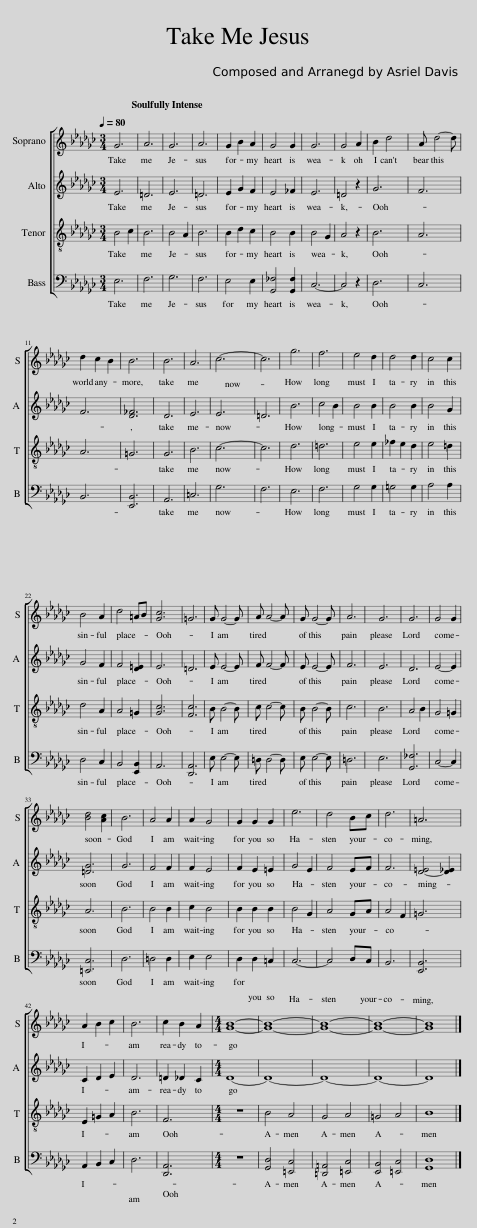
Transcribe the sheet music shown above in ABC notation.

X:1
%%score [ 1 2 3 4 ]
L:1/8
Q:1/4=80
M:3/4
I:linebreak $
K:Gb
V:1 treble
V:2 treble
V:3 treble-8
V:4 bass
V:1
 G6 | A6 | G6 | A6 | G2 B2 A2 | %5
 G4 G2 | G6 | G4 A2 | B2 d4 | A d4- d |$ %10
 d2 c2 B2 | B6 | B6 | A6 | c6- | %15
 c6 | g6 | f6 | e4 d2 | d4 d2 | %20
 c4 c2 |$ B4 A2 | d4 =AB | [Gc]6 | =G6 | %25
 G G4- G | A A4- A | G G4- G | A6 | G6 | %30
 G6 | G4 G2 |$ [Bd]4 [Ac]2 | B6 | A4 A2 | %35
 A2 G4 | G2 G2 G2 | e6 | d4 Bc | d6 | %40
 =A6 |$ A2 B2 c2 | B6 | c2 B2 A2 |[M:4/4] [GB]8- | %45
 [GB]8- | [GB]8- | [GB]8- | [GB]8 |] %49
V:2
 E6 | =D6 | E6 | =D6 | E2 G2 F2 | %5
 E4 _F2 | E6 | =D4 z2 | G6 | F6 |$ %10
 F6 | [D_F]6 | D6 | E6 | E6 | %15
 =D6 | B6 | c4 B2 | B4 B2 | B4 B2 | %20
 B4 G2 |$ G4 F2 | F4 [D=E]2 | E6 | =D6 | %25
 E E4- E | F F4- F | E E4- E | F6 | E6 | %30
 D6 | E4- E2 |$ [=DG]6 | G6 | F4 F2 | %35
 F2 E4 | F2 E2 =E2 | G4 E2 | F4 EF | F6 | %40
 [D-=E]4 [D_E]2 |$ C2 D2 E2 | D6 | =D2 _D2 C2 |[M:4/4] D8- | %45
 D8- | D8- | D8- | D8 |] %49
V:3
 B4 c2 | B6 | B4 A2 | B6 | B2 d2 c2 | %5
 B4 B2 | B4 G2 | A4 z2 | B6 | A6 |$ %10
 A6 | =G6 | G6 | B6 | c6- | %15
 c6 | d6 | =d6 | e4 e2 | _f2 e2 d2 | %20
 e4 =d2 |$ d4 A2 | A4 =G2 | [Gc]6 | [Fc]6 | %25
 B B4- B | c c4- c | B B4- B | c6 | B6 | %30
 A4 B2 | G4 =G2 |$ A6 | B6 | B4 B2 | %35
 c2 B4 | B2 B2 B2 | B4 G2 | A4 GA | A4 F2 | %40
 =G6 |$ E2 =G2 A2 | B6 | F6 |[M:4/4] z8 | %45
 B4 A4 | G4 A4 | =G4 A4 | B8 |] %49
V:4
 E,6 | F,6 | G,6 | F,6 | E,4 E,2 | %5
 [G,,_F,]4 [G,,F,]2 | C,6- | C,4 z2 | D,6 | C,6 |$ %10
 B,,6 | [E,,B,,]6 | A,,6 | =C,6 | G,6 | %15
 F,6 | E,6 | F,6 | G,4 G,2 | =G,4 G,2 | %20
 A,4 A,2 |$ D,4 C,2 | B,,4 [E,,B,,]2 | A,,6 | [D,,A,,]6 | %25
 E, E,4- E, | =D, D,4- D, | E, E,4- E, | =D,6 | E,6 | %30
 [G,,_F,]6 | C,4- C,2 |$ [=E,,C,]6 | D,6 | =D,4 D,2 | %35
 E,2 E,4 | D,2 D,2 =C,2 | C,6- | C,4 D,C, | B,,6 | %40
 [E,,B,,]6 |$ A,,2 B,,2 C,2 | D,6 | [D,,A,,]6 |[M:4/4] z8 | %45
 [G,,D,]4 [=E,,C,]4 | [=D,,=A,,]4 [=E,,C,]4 | [E,,B,,]4 [=E,,C,]4 | [G,,D,]8 |] %49
